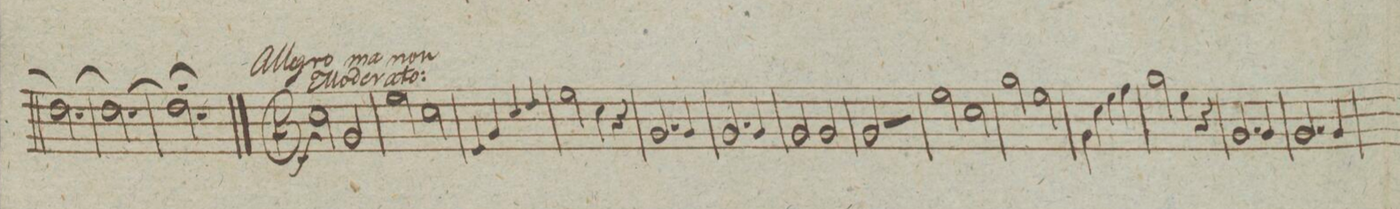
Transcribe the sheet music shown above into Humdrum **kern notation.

**kern	**dynam
*I"Corno 1mo. in C:	*
*clefG2	*
*k[b-]	*
*met(c|)	*
*M3/4	*
2.dd\_	.
=116	=116
2.dd\_	.
=117	=117
2.dd;\]	.
=118||	=118||
*k[]	*
*M4/4	*
*met(c|)	*
2cc\	f
2g/	.
=119	=119
2ee\	.
2cc\	.
=120	=120
4e/	.
4g/	.
4cc/	.
4dd/	.
=121	=121
2ee\	.
4cc\	.
4r	.
=122	=122
2.g/	.
4g/	.
=123	=123
2.g/	.
4g/	.
=124	=124
2g/	.
2g/	.
=125	=125
2g/	.
2r	.
=126	=126
2ee\	.
2cc\	.
=127	=127
2gg\	.
2ee\	.
=128	=128
4g\	.
4cc\	.
4ee\	.
4ff\	.
=129	=129
2gg\	.
4ee\	.
4r	.
=130	=130
2.g/	.
4g/	.
=131	=131
2.g/	.
4g/	.
=132	=132
*-	*-
